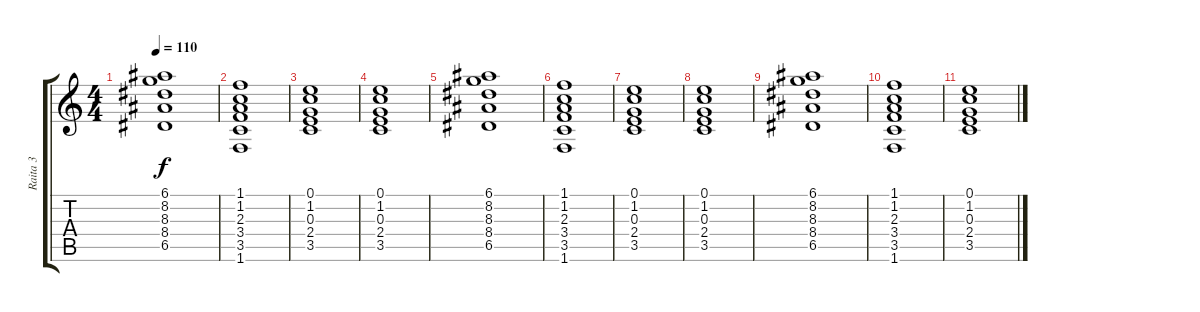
\track ("Raita 3" "Raita 3") {instrument electricguitarclean}
\staff {score tabs}
\tuning (E4 B3 G3 D3 A2 E2) {hide}
\ts (4 4)
\tempo 110
\clef g2
\ks c
(6.1 8.2 8.3 8.4 6.5).1{dy f} |
(1.1 1.2 2.3 3.4 3.5 1.6).1 |
(0.1 1.2 0.3 2.4 3.5).1 |
(0.1 1.2 0.3 2.4 3.5).1 |
(6.1 8.2 8.3 8.4 6.5).1 |
(1.1 1.2 2.3 3.4 3.5 1.6).1 |
(0.1 1.2 0.3 2.4 3.5).1 |
(0.1 1.2 0.3 2.4 3.5).1 |
(6.1 8.2 8.3 8.4 6.5).1 |
(1.1 1.2 2.3 3.4 3.5 1.6).1 |
(0.1 1.2 0.3 2.4 3.5).1
